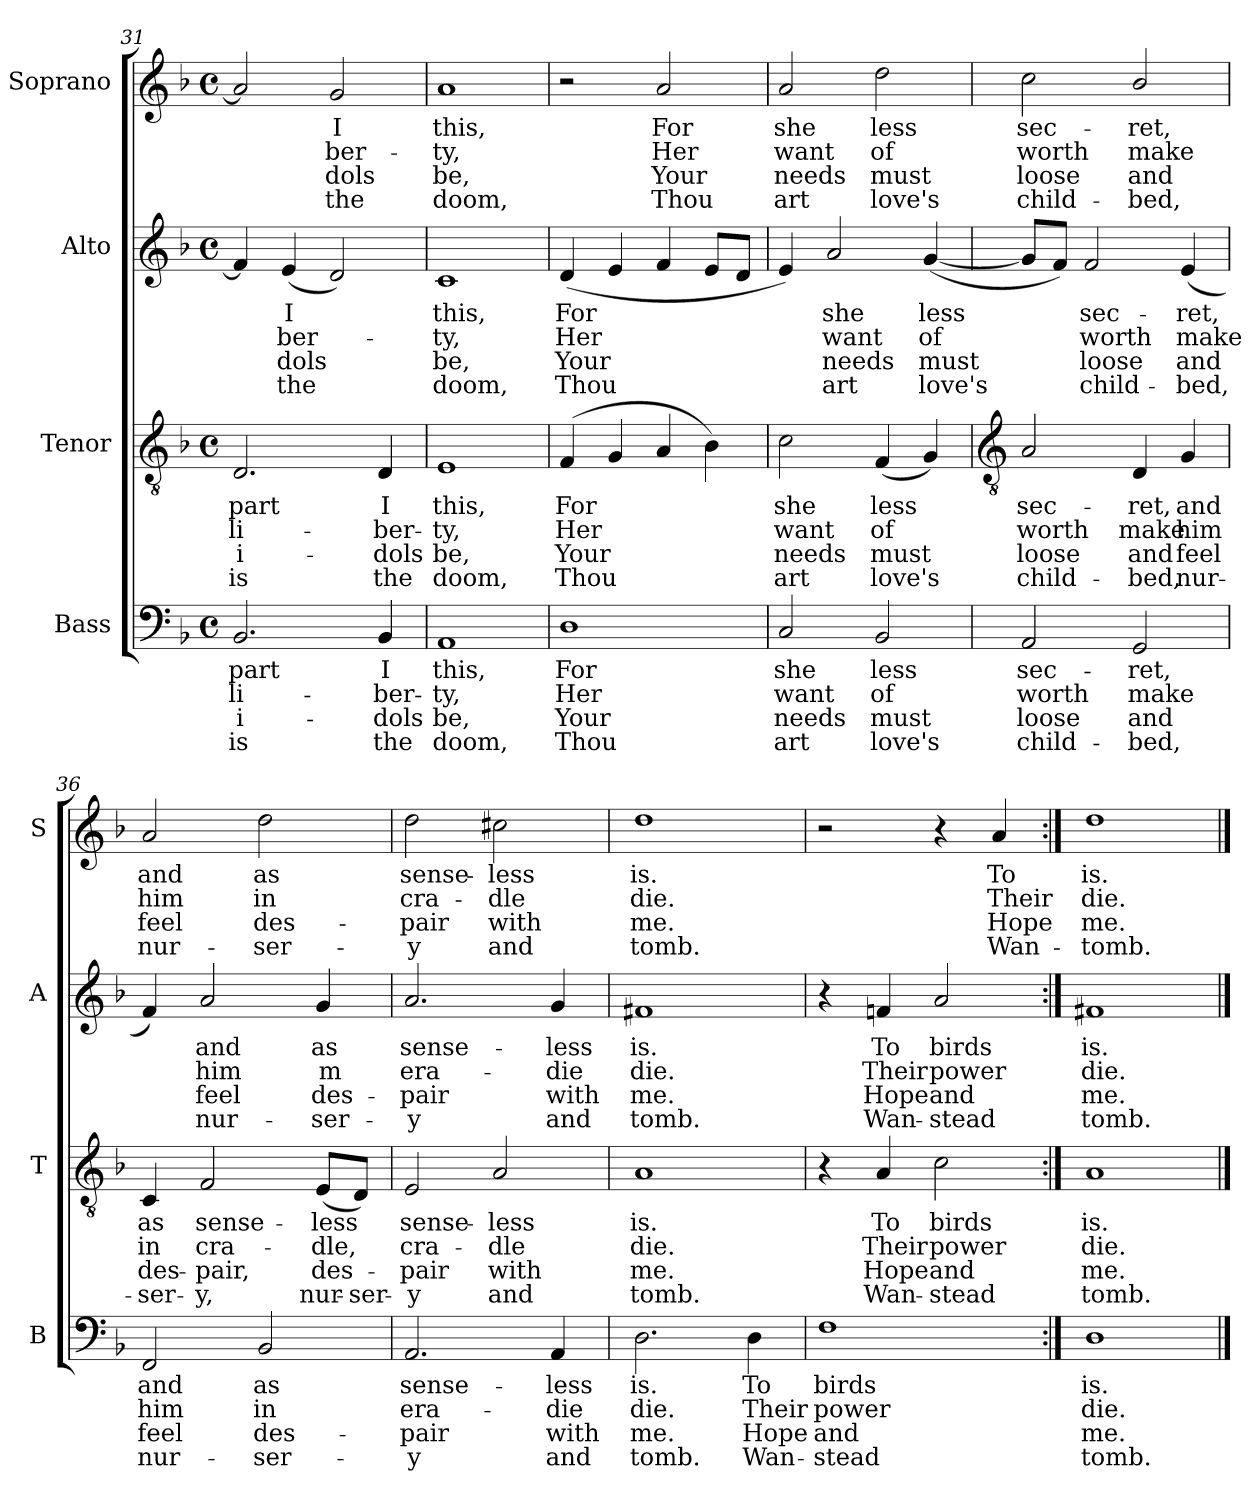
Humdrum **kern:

**kern	**text	**text	**text	**text	**kern	**text	**text	**text	**text	**kern	**text	**text	**text	**text	**kern	**text	**text	**text	**text
*part4	*part4	*part4	*part4	*part4	*part3	*part3	*part3	*part3	*part3	*part2	*part2	*part2	*part2	*part2	*part1	*part1	*part1	*part1	*part1
*staff4	*staff4	*staff4	*staff4	*staff4	*staff3	*staff3	*staff3	*staff3	*staff3	*staff2	*staff2	*staff2	*staff2	*staff2	*staff1	*staff1	*staff1	*staff1	*staff1
*I"Bass	*	*	*	*	*I"Tenor	*	*	*	*	*I"Alto	*	*	*	*	*I"Soprano	*	*	*	*
*I'B	*	*	*	*	*I'T	*	*	*	*	*I'A	*	*	*	*	*I'S	*	*	*	*
*clefF4	*	*	*	*	*clefGv2	*	*	*	*	*clefG2	*	*	*	*	*clefG2	*	*	*	*
*k[b-]	*	*	*	*	*k[b-]	*	*	*	*	*k[b-]	*	*	*	*	*k[b-]	*	*	*	*
*F:	*	*	*	*	*F:	*	*	*	*	*F:	*	*	*	*	*F:	*	*	*	*
*M4/4	*	*	*	*	*M4/4	*	*	*	*	*M4/4	*	*	*	*	*M4/4	*	*	*	*
*met(c)	*	*	*	*	*met(c)	*	*	*	*	*met(c)	*	*	*	*	*met(c)	*	*	*	*
=31	=31	=31	=31	=31	=31	=31	=31	=31	=31	=31	=31	=31	=31	=31	=31	=31	=31	=31	=31
!	!LO:LY:b	!LO:LY:b	!LO:LY:b	!LO:LY:b	!	!LO:LY:b	!LO:LY:b	!LO:LY:b	!LO:LY:b	!	!	!	!	!	!	!	!	!	!
2.BB-	part	li-	-i-	-is	2.D	part	li-	-i-	-is	4f]	.	.	.	.	2a]	.	.	.	.
!	!	!	!	!	!	!	!	!	!	!	!LO:LY:b	!LO:LY:b	!LO:LY:b	!LO:LY:b	!	!	!	!	!
.	.	.	.	.	.	.	.	.	.	(<4e	I	ber-	dols	the	.	.	.	.	.
!	!	!	!	!	!	!	!	!	!	!	!	!	!	!	!	!LO:LY:b	!LO:LY:b	!LO:LY:b	!LO:LY:b
.	.	.	.	.	.	.	.	.	.	2d)	.	.	.	.	2g	I	ber-	-dols	the
!	!LO:LY:b	!LO:LY:b	!LO:LY:b	!LO:LY:b	!	!LO:LY:b	!LO:LY:b	!LO:LY:b	!LO:LY:b	!	!	!	!	!	!	!	!	!	!
4BB-	I	ber-	-dols	the	4D	I	ber-	-dols	the	.	.	.	.	.	.	.	.	.	.
=32	=32	=32	=32	=32	=32	=32	=32	=32	=32	=32	=32	=32	=32	=32	=32	=32	=32	=32	=32
!	!LO:LY:b	!LO:LY:b	!LO:LY:b	!LO:LY:b	!	!LO:LY:b	!LO:LY:b	!LO:LY:b	!LO:LY:b	!	!LO:LY:b	!LO:LY:b	!LO:LY:b	!LO:LY:b	!	!LO:LY:b	!LO:LY:b	!LO:LY:b	!LO:LY:b
1AA	this,	ty,	be,	doom,	1E	this,	ty,	be,	doom,	1c	this,	ty,	be,	doom,	1a	this,	ty,	be,	doom,
=33	=33	=33	=33	=33	=33	=33	=33	=33	=33	=33	=33	=33	=33	=33	=33	=33	=33	=33	=33
!	!LO:LY:b	!LO:LY:b	!LO:LY:b	!LO:LY:b	!	!LO:LY:b	!LO:LY:b	!LO:LY:b	!LO:LY:b	!	!LO:LY:b	!LO:LY:b	!LO:LY:b	!LO:LY:b	!	!	!	!	!
1D	For	Her	Your	Thou	(<4F	For	Her	Your	Thou	(<4d	For	Her	Your	Thou	2r	.	.	.	.
.	.	.	.	.	4G	.	.	.	.	4e	.	.	.	.	.	.	.	.	.
!	!	!	!	!	!	!	!	!	!	!	!	!	!	!	!	!LO:LY:b	!LO:LY:b	!LO:LY:b	!LO:LY:b
.	.	.	.	.	4A	.	.	.	.	4f	.	.	.	.	2a	For	Her	Your	Thou
.	.	.	.	.	4B-)	.	.	.	.	8eL	.	.	.	.	.	.	.	.	.
.	.	.	.	.	.	.	.	.	.	8dJ	.	.	.	.	.	.	.	.	.
=34	=34	=34	=34	=34	=34	=34	=34	=34	=34	=34	=34	=34	=34	=34	=34	=34	=34	=34	=34
!	!LO:LY:b	!LO:LY:b	!LO:LY:b	!LO:LY:b	!	!LO:LY:b	!LO:LY:b	!LO:LY:b	!LO:LY:b	!	!	!	!	!	!	!LO:LY:b	!LO:LY:b	!LO:LY:b	!LO:LY:b
2C	she	want	needs	art	2c	she	want	needs	art	4e)	.	.	.	.	2a	she	want	needs	art
!	!	!	!	!	!	!	!	!	!	!	!LO:LY:b	!LO:LY:b	!LO:LY:b	!LO:LY:b	!	!	!	!	!
.	.	.	.	.	.	.	.	.	.	2a	she	want	needs	art	.	.	.	.	.
!	!LO:LY:b	!LO:LY:b	!LO:LY:b	!LO:LY:b	!	!LO:LY:b	!LO:LY:b	!LO:LY:b	!LO:LY:b	!	!	!	!	!	!	!LO:LY:b	!LO:LY:b	!LO:LY:b	!LO:LY:b
2BB-	less	of	must	love's	(<4F	less	of	must	love's	.	.	.	.	.	2dd	less	of	must	love's
!	!	!	!	!	!	!	!	!	!	!	!LO:LY:b	!LO:LY:b	!LO:LY:b	!LO:LY:b	!	!	!	!	!
.	.	.	.	.	4G)	.	.	.	.	(<[4g	less	of	must	love's	.	.	.	.	.
!!LO:LB:g=z
=35	=35	=35	=35	=35	=35	=35	=35	=35	=35	=35	=35	=35	=35	=35	=35	=35	=35	=35	=35
*	*	*	*	*	*clefGv2	*	*	*	*	*	*	*	*	*	*	*	*	*	*
!	!LO:LY:b	!LO:LY:b	!LO:LY:b	!LO:LY:b	!	!LO:LY:b	!LO:LY:b	!LO:LY:b	!LO:LY:b	!	!	!	!	!	!	!LO:LY:b	!LO:LY:b	!LO:LY:b	!LO:LY:b
2AA	sec-	-worth	loose	child-	2A	sec-	-worth	loose	child-	8gL]	.	.	.	.	2cc	sec-	-worth	loose	child-
.	.	.	.	.	.	.	.	.	.	8fJ)	.	.	.	.	.	.	.	.	.
!	!	!	!	!	!	!	!	!	!	!	!LO:LY:b	!LO:LY:b	!LO:LY:b	!LO:LY:b	!	!	!	!	!
.	.	.	.	.	.	.	.	.	.	2f	sec-	-worth	loose	child-	.	.	.	.	.
!	!LO:LY:b	!LO:LY:b	!LO:LY:b	!LO:LY:b	!	!LO:LY:b	!LO:LY:b	!LO:LY:b	!LO:LY:b	!	!	!	!	!	!	!LO:LY:b	!LO:LY:b	!LO:LY:b	!LO:LY:b
2GG	-ret,	make	and	bed,	4D	-ret,	make	and	bed,	.	.	.	.	.	2b-/	-ret,	make	and	bed,
!	!	!	!	!	!	!LO:LY:b	!LO:LY:b	!LO:LY:b	!LO:LY:b	!	!LO:LY:b	!LO:LY:b	!LO:LY:b	!LO:LY:b	!	!	!	!	!
.	.	.	.	.	4G	and	him	feel	nur-	(<4e	-ret,	make	and	bed,	.	.	.	.	.
=36	=36	=36	=36	=36	=36	=36	=36	=36	=36	=36	=36	=36	=36	=36	=36	=36	=36	=36	=36
!	!LO:LY:b	!LO:LY:b	!LO:LY:b	!LO:LY:b	!	!LO:LY:b	!LO:LY:b	!LO:LY:b	!LO:LY:b	!	!	!	!	!	!	!LO:LY:b	!LO:LY:b	!LO:LY:b	!LO:LY:b
2FF	and	him	feel	nur-	4C	-as	in	des-	-ser-	4f)	.	.	.	.	2a	and	him	feel	nur-
!	!	!	!	!	!	!LO:LY:b	!LO:LY:b	!LO:LY:b	!LO:LY:b	!	!LO:LY:b	!LO:LY:b	!LO:LY:b	!LO:LY:b	!	!	!	!	!
.	.	.	.	.	2F	-sense-	-cra-	-pair,	y,	2a	and	him	feel	nur-	.	.	.	.	.
!	!LO:LY:b	!LO:LY:b	!LO:LY:b	!LO:LY:b	!	!	!	!	!	!	!	!	!	!	!	!LO:LY:b	!LO:LY:b	!LO:LY:b	!LO:LY:b
2BB-	-as	in	des-	-ser-	.	.	.	.	.	.	.	.	.	.	2dd	-as	in	des-	-ser-
!	!	!	!	!	!	!LO:LY:b	!LO:LY:b	!LO:LY:b	!LO:LY:b	!	!LO:LY:b	!LO:LY:b	!LO:LY:b	!LO:LY:b	!	!	!	!	!
.	.	.	.	.	(<8E/L	less	dle,	des-	-nur-	4g	-as	m	des-	-ser-	.	.	.	.	.
!	!	!	!	!	!	!	!	!	!LO:LY:b	!	!	!	!	!	!	!	!	!	!
.	.	.	.	.	8D/J)	.	.	.	-ser-	.	.	.	.	.	.	.	.	.	.
=37	=37	=37	=37	=37	=37	=37	=37	=37	=37	=37	=37	=37	=37	=37	=37	=37	=37	=37	=37
!	!LO:LY:b	!LO:LY:b	!LO:LY:b	!LO:LY:b	!	!LO:LY:b	!LO:LY:b	!LO:LY:b	!LO:LY:b	!	!LO:LY:b	!LO:LY:b	!LO:LY:b	!LO:LY:b	!	!LO:LY:b	!LO:LY:b	!LO:LY:b	!LO:LY:b
2.AA	-sense-	-era-	-pair	y	2E	-sense-	-cra-	-pair	y	2.a	-sense-	-era-	-pair	y	2dd	-sense-	-cra-	-pair	y
!	!	!	!	!	!	!LO:LY:b	!LO:LY:b	!LO:LY:b	!LO:LY:b	!	!	!	!	!	!	!LO:LY:b	!LO:LY:b	!LO:LY:b	!LO:LY:b
.	.	.	.	.	2A	less	dle	with	and	.	.	.	.	.	2cc#X	less	dle	with	and
!	!LO:LY:b	!LO:LY:b	!LO:LY:b	!LO:LY:b	!	!	!	!	!	!	!LO:LY:b	!LO:LY:b	!LO:LY:b	!LO:LY:b	!	!	!	!	!
4AA	less	die	with	and	.	.	.	.	.	4g	less	die	with	and	.	.	.	.	.
=38	=38	=38	=38	=38	=38	=38	=38	=38	=38	=38	=38	=38	=38	=38	=38	=38	=38	=38	=38
!	!LO:LY:b	!LO:LY:b	!LO:LY:b	!LO:LY:b	!	!LO:LY:b	!LO:LY:b	!LO:LY:b	!LO:LY:b	!	!LO:LY:b	!LO:LY:b	!LO:LY:b	!LO:LY:b	!	!LO:LY:b	!LO:LY:b	!LO:LY:b	!LO:LY:b
2.D	is.	die.	me.	tomb.	1A	is.	die.	me.	tomb.	1f#X	is.	die.	me.	tomb.	1dd	is.	die.	me.	tomb.
!	!LO:LY:b	!LO:LY:b	!LO:LY:b	!LO:LY:b	!	!	!	!	!	!	!	!	!	!	!	!	!	!	!
4D	To	Their	Hope	Wan-	.	.	.	.	.	.	.	.	.	.	.	.	.	.	.
=39	=39	=39	=39	=39	=39	=39	=39	=39	=39	=39	=39	=39	=39	=39	=39	=39	=39	=39	=39
!	!LO:LY:b	!LO:LY:b	!LO:LY:b	!LO:LY:b	!	!	!	!	!	!	!	!	!	!	!	!	!	!	!
1F	-birds	power	and	stead	4r	.	.	.	.	4r	.	.	.	.	2r	.	.	.	.
!	!	!	!	!	!	!LO:LY:b	!LO:LY:b	!LO:LY:b	!LO:LY:b	!	!LO:LY:b	!LO:LY:b	!LO:LY:b	!LO:LY:b	!	!	!	!	!
.	.	.	.	.	4A	To	Their	Hope	Wan-	4fn	To	Their	Hope	Wan-	.	.	.	.	.
!	!	!	!	!	!	!LO:LY:b	!LO:LY:b	!LO:LY:b	!LO:LY:b	!	!LO:LY:b	!LO:LY:b	!LO:LY:b	!LO:LY:b	!	!	!	!	!
.	.	.	.	.	2c	-birds	power	and	stead	2a	-birds	power	and	stead	4r	.	.	.	.
!	!	!	!	!	!	!	!	!	!	!	!	!	!	!	!	!LO:LY:b	!LO:LY:b	!LO:LY:b	!LO:LY:b
.	.	.	.	.	.	.	.	.	.	.	.	.	.	.	4a	To	Their	Hope	Wan-
=40:|!	=40:|!	=40:|!	=40:|!	=40:|!	=40:|!	=40:|!	=40:|!	=40:|!	=40:|!	=40:|!	=40:|!	=40:|!	=40:|!	=40:|!	=40:|!	=40:|!	=40:|!	=40:|!	=40:|!
!	!LO:LY:b	!LO:LY:b	!LO:LY:b	!LO:LY:b	!	!LO:LY:b	!LO:LY:b	!LO:LY:b	!LO:LY:b	!	!LO:LY:b	!LO:LY:b	!LO:LY:b	!LO:LY:b	!	!LO:LY:b	!LO:LY:b	!LO:LY:b	!LO:LY:b
1D	is.	die.	me.	tomb.	1A	is.	die.	me.	tomb.	1f#X	is.	die.	me.	tomb.	1dd	-is.	die.	me.	tomb.
==	==	==	==	==	==	==	==	==	==	==	==	==	==	==	==	==	==	==	==
*-	*-	*-	*-	*-	*-	*-	*-	*-	*-	*-	*-	*-	*-	*-	*-	*-	*-	*-	*-
